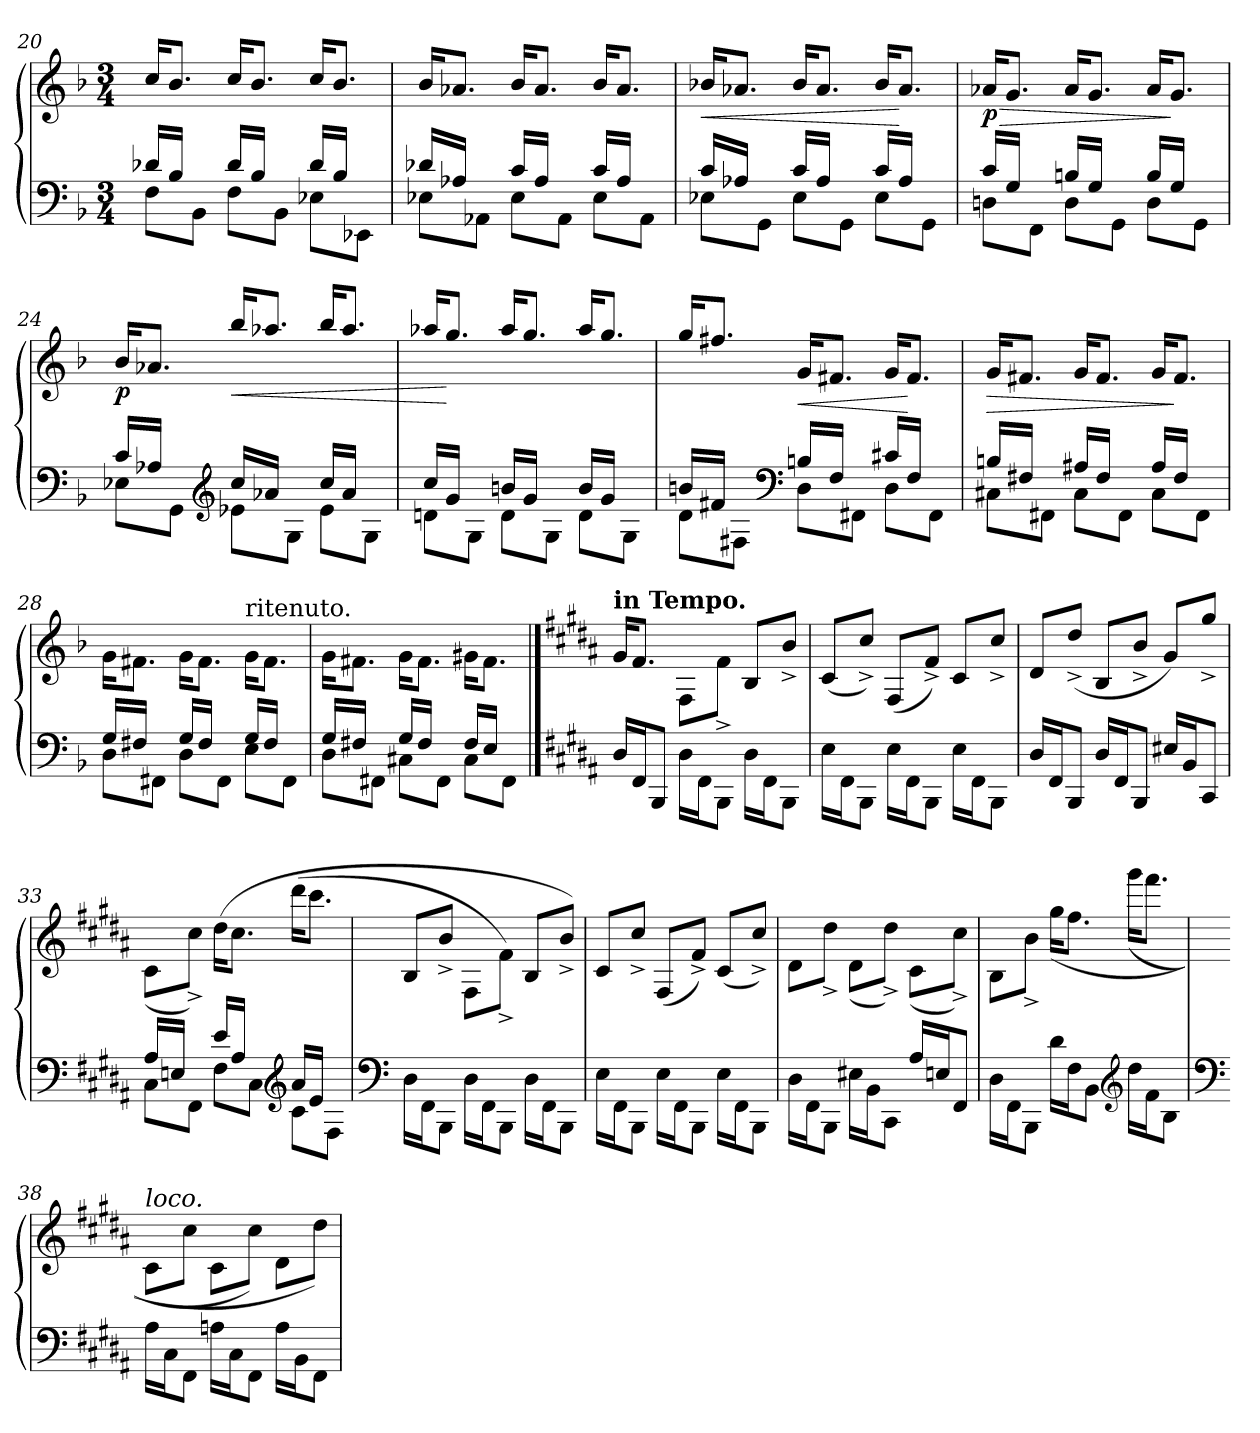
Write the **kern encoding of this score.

**kern	**kern	**dynam
*part1	*part1	*part1
*staff2	*staff1	*staff1/2
!!LO:LB:g=z
*clefF4	*clefG2	*
*k[b-]	*k[b-]	*
*F:	*F:	*
*M3/4	*M3/4	*
=20	=20	=20
*^	*^	*
16d-X/LL	8F\L	2.ryy	16cc/KL	.
16B-/JJ	.	.	8.b-/J	.
8rcyy	8BB-\J	.	.	.
16d-/LL	8F\L	.	16cc/KL	.
16B-/JJ	.	.	8.b-/J	.
8rcyy	8BB-\J	.	.	.
16d-/LL	8E-X\L	.	16cc/KL	.
16B-/JJ	.	.	8.b-/J	.
8rAyy	8EE-X\J	.	.	.
=21	=21	=21	=21	=21
16d-X/LL	8E-X\L	2.ryy	16b-/KL	.
16A-X/JJ	.	.	8.a-X/J	.
8rcyy	8AA-X\J	.	.	.
16c/LL	8E-\L	.	16b-/KL	.
16A-/JJ	.	.	8.a-/J	.
8rAyy	8AA-\J	.	.	.
16c/LL	8E-\L	.	16b-/KL	.
16A-/JJ	.	.	8.a-/J	.
8rcyy	8AA-\J	.	.	.
=22	=22	=22	=22	=22
!	!	!	!	!LO:HP:b
16c/LL	8E-X\L	2.ryy	16b-X/KL	<
16A-X/JJ	.	.	8.a-X/J	.
8rAyy	8GG\J	.	.	.
16c/LL	8E-\L	.	16b-/KL	.
16A-/JJ	.	.	8.a-/J	.
8rcyy	8GG\J	.	.	.
16c/LL	8E-\L	.	16b-/KL	.
16A-/JJ	.	.	8.a-/J	[
8reyy	8GG\J	.	.	.
=23	=23	=23	=23	=23
!	!	!	!	!LO:HP:b
!	!	!	!	!LO:DY:n=1:b
16c/LL	8Dn\L	2.ryy	16a-X/KL	> p
16G/JJ	.	.	8.g/J	.
8rAyy	8FF\J	.	.	.
16Bn/LL	8D\L	.	16a-/KL	.
16G/JJ	.	.	8.g/J	.
8rAyy	8GG\J	.	.	.
16B/LL	8D\L	.	16a-/KL	.
16G/JJ	.	.	8.g/J	]
8rcyy	8GG\J	.	.	.
!!LO:LB:g=z	!!
=24	=24	=24	=24	=24
!	!	!	!	!LO:DY:b
16c/LL	8E-X\L	2.ryy	16b-/KL	p
16A-X/JJ	.	.	8.a-X/J	.
8rcyy	8GG\J	.	.	.
*clefG2	*	*	*	*
!	!	!	!	!LO:HP:b
16cc/LL	8e-X\L	.	16bb-/KL	<
16a-X/JJ	.	.	8.aa-X/J	.
8raayy	8G\J	.	.	.
16cc/LL	8e-\L	.	16bb-/KL	.
16a-/JJ	.	.	8.aa-/J	.
8rffyy	8G\J	.	.	.
=25	=25	=25	=25	=25
16cc/LL	8dn\L	4ryy	16aa-X/KL	.
16g/JJ	.	.	8.gg/J	[
8raayy	8G\J	.	.	.
16bn/LL	8d\L	16ryy	16aa-/KL	.
16g/JJ	.	16ryy	8.gg/J	.
8rffyy	8G\J	8ryy	.	.
16b/LL	8d\L	4ryy	16aa-/KL	.
16g/JJ	.	.	8.gg/J	.
8rffyy	8G\J	.	.	.
=26	=26	=26	=26	=26
16bn/LL	8d\L	2.ryy	16gg/KL	.
16f#X/JJ	.	.	8.ff#X/J	.
8rddyy	8F#X\J	.	.	.
*clefF4	*	*	*	*
!	!	!	!	!LO:HP:b
16Bn/LL	8D\L	.	16g/KL	<
16F#/JJ	.	.	8.f#X/J	.
8rcyy	8FF#X\J	.	.	.
16c#X/LL	8D\L	.	16g/KL	.
16F#/JJ	.	.	8.f#/J	[
8rcyy	8FF#\J	.	.	.
!!LO:PB:g=z	!!
=27	=27	=27	=27	=27
!	!	!	!	!LO:HP:b
16Bn/LL	8C#X\L	2.ryy	16g/KL	>
16F#X/JJ	.	.	8.f#X/J	.
8reyy	8FF#X\J	.	.	.
16A#X/LL	8C#\L	.	16g/KL	.
16F#/JJ	.	.	8.f#/J	.
8rcyy	8FF#\J	.	.	.
16A#/LL	8C#\L	.	16g/KL	.
16F#/JJ	.	.	8.f#/J	]
8rcyy	8FF#\J	.	.	.
=28	=28	=28	=28	=28
16G/LL	8D\L	2.ryy	16g\KL	.
16F#X/JJ	.	.	8.f#X\J	.
8reyy	8FF#X\J	.	.	.
16G/LL	8D\L	.	16g\KL	.
16F#/JJ	.	.	8.f#\J	.
8reyy	8FF#\J	.	.	.
!	!	!	!LO:TX:a:t=ritenuto.	!
16G/LL	8E\L	.	16g\KL	.
16F#/JJ	.	.	8.f#\J	.
8rcyy	8FF#\J	.	.	.
=29	=29	=29	=29	=29
16G/LL	8D\L	2.ryy	16g\KL	.
16F#X/JJ	.	.	8.f#X\J	.
8rcyy	8FF#X\J	.	.	.
16G/LL	8C#X\L	.	16g\KL	.
16F#/JJ	.	.	8.f#\J	.
8rcyy	8FF#\J	.	.	.
16F#/LL	8C#\L	.	16g#X\KL	.
16E/JJ	.	.	8.f#\J	.
8rcyy	8FF#\J	.	.	.
*v	*v	*	*	*
!!LO:LB:g=z	!!
==30	==30	==30	==30
*k[f#c#g#d#a#]	*k[f#c#g#d#a#]	*	*
*^	*	*	*
!	!	!LO:TX:a:B:t=in Tempo.	!	!
*v	*v	*	*	*
16D#/LL	2.ryy	16g#/KL	.
16FF#/J	.	8.f#/J	.
8BBB/J	.	.	.
16D#\LL	.	8F#\L	.
16FF#\J	.	.	.
8BBB\J	.	8f#^\J	.
16D#\LL	.	8B/L	.
16FF#\J	.	.	.
8BBB\J	.	8b^/J	.
=31	=31	=31	=31
16E\LL	2.ryy	(>8c#/L	.
16FF#\J	.	.	.
8BBB\J	.	8cc#^/J)	.
16E\LL	.	(>8F#/L	.
16FF#\J	.	.	.
8BBB\J	.	8f#^/J)	.
16E\LL	.	8c#/L	.
16FF#\J	.	.	.
8BBB\J	.	8cc#^/J	.
=32	=32	=32	=32
16D#/LL	2.ryy	8d#/L	.
16FF#/J	.	.	.
8BBB/J	.	(>8dd#^/J	.
16D#/LL	.	8B/L	.
16FF#/J	.	.	.
8BBB/J	.	8b^/J	.
16E#X/LL	.	8g#/L)	.
16BB/J	.	.	.
8CC#/J	.	8gg#^/J	.
=33	=33	=33	=33
*^	*	*	*
16A#/LL	8C#\L	2.ryy	(>8c#\L	.
16En/JJ	.	.	.	.
8reyy	8FF#\J	.	8cc#^\J)	.
16e/LL	8F#\L	.	(>16dd#\KL	.
16A#/JJ	.	.	8.cc#\J	.
8reyy	8C#\J	.	.	.
*clefG2	*	*	*	*
16a#/LL	8c#\L	.	(>16ddd#\KL	.
16e/JJ	.	.	8.ccc#\J	.
8rcccyy	8F#\J	.	.	.
*v	*v	*	*	*
!!LO:LB:g=z	!!
=34	=34	=34	=34
*clefF4	*	*	*
16D#\LL	2.ryy	8B/L	.
16FF#\J	.	.	.
8BBB\J	.	8b^/J	.
16D#\LL	.	8F#\L	.
16FF#\J	.	.	.
8BBB\J	.	8f#^\J)	.
16D#\LL	.	8B/L	.
16FF#\J	.	.	.
8BBB\J	.	8b^/J)	.
=35	=35	=35	=35
16E\LL	2.ryy	8c#/L	.
16FF#\J	.	.	.
8BBB\J	.	8cc#^/J	.
16E\LL	.	(>8F#/L	.
16FF#\J	.	.	.
8BBB\J	.	8f#^/J)	.
16E\LL	.	(>8c#/L	.
16FF#\J	.	.	.
8BBB\J	.	8cc#^/J)	.
=36	=36	=36	=36
16D#\LL	2.ryy	8d#\L	.
16FF#\J	.	.	.
8BBB\J	.	8dd#^\J	.
16E#X\LL	.	(>8d#\L	.
16BB\J	.	.	.
8CC#\J	.	8dd#^\J)	.
16A#/LL	.	(>8c#\L	.
16En/J	.	.	.
8FF#/J	.	8cc#^\J)	.
=37	=37	=37	=37
16D#\LL	2.ryy	8B\L	.
16FF#\J	.	.	.
8BBB\J	.	8b^\J	.
16d#\LL	.	(>16gg#\KL	.
16F#\J	.	8.ff#\J	.
8BB\J	.	.	.
*clefG2	*	*	*
16dd#\LL	.	(>16ggg#\KL	.
16f#\J	.	8.fff#\J	.
8B\J	.	.	.
!!LO:LB:g=z	!!
=38	=38	=38	=38
*clefF4	*	*	*
!	!LO:TX:a:i:t=loco.	!	!
16A#\LL	2.ryy	8c#\L	.
16C#\J	.	.	.
8FF#\J	.	8cc#\J	.
16An\LL	.	8c#\L	.
16C#\J	.	.	.
8FF#\J	.	8cc#\J)	.
16A\LL	.	8d#\L	.
16BB\J	.	.	.
8FF#\J	.	8dd#\J)	.
*	*v	*v	*
=	=	=
*-	*-	*-
